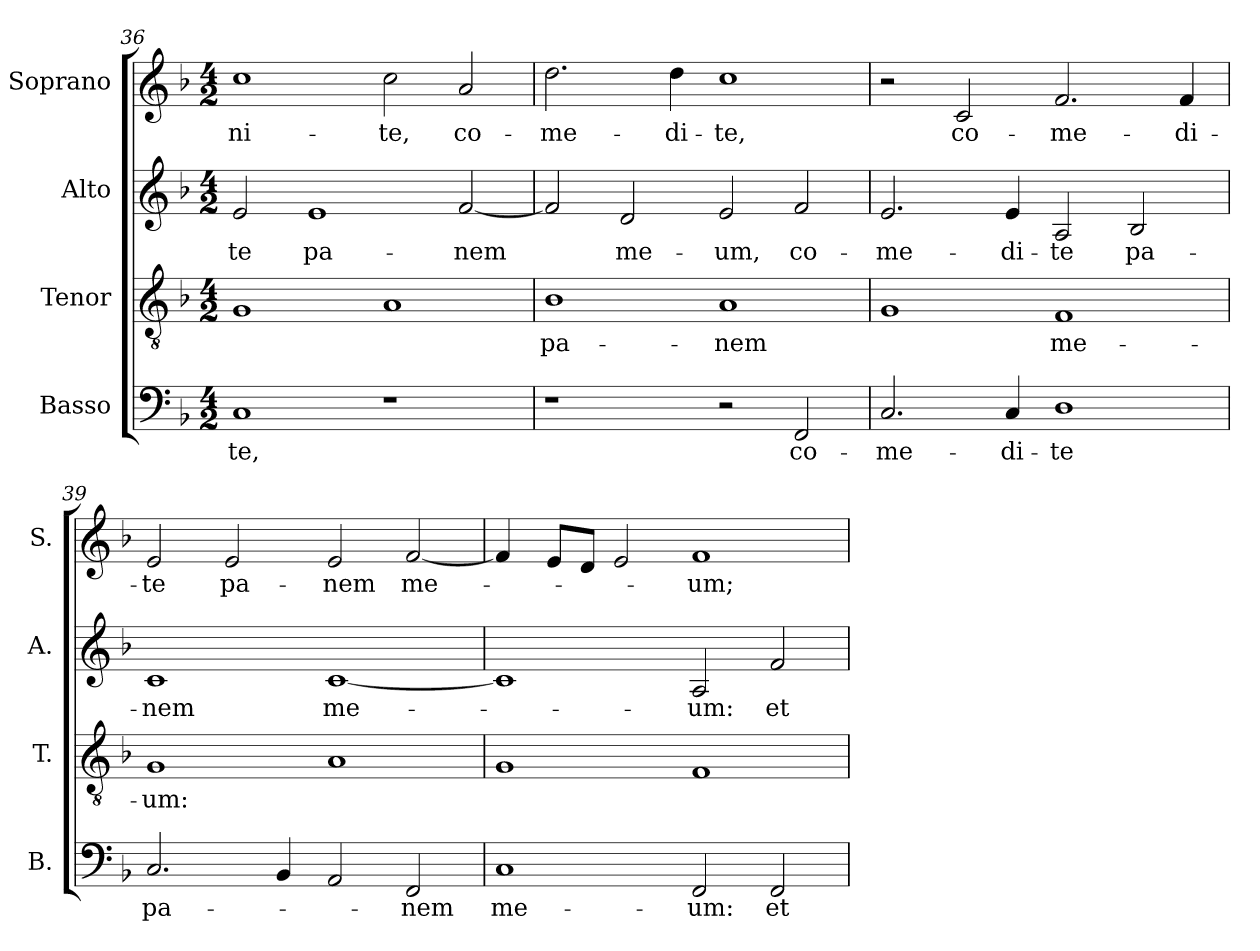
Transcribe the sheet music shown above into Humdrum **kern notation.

**kern	**text	**kern	**text	**kern	**text	**kern	**text
*part4	*part4	*part3	*part3	*part2	*part2	*part1	*part1
*staff4	*staff4	*staff3	*staff3	*staff2	*staff2	*staff1	*staff1
*I"Basso	*	*I"Tenor	*	*I"Alto	*	*I"Soprano	*
*I'B.	*	*I'T.	*	*I'A.	*	*I'S.	*
*clefF4	*	*clefGv2	*	*clefG2	*	*clefG2	*
*	*	*ITrd7c12	*	*	*	*	*
*k[b-]	*	*k[b-]	*	*k[b-]	*	*k[b-]	*
*F:	*	*F:	*	*F:	*	*F:	*
*M4/2	*	*M4/2	*	*M4/2	*	*M4/2	*
=36	=36	=36	=36	=36	=36	=36	=36
!	!LO:LY:b:color=#000000	!	!	!	!	!	!
!	!	!	!	!	!LO:LY:b:color=#000000	!	!
!	!	!	!	!	!	!	!LO:LY:b:color=#000000
1Ci	-te,	1GGi	.	2ei/	-te	1cci	-ni-
!	!	!	!	!	!LO:LY:b:color=#000000	!	!
.	.	.	.	1ei	pa-	.	.
!	!	!	!	!	!	!	!LO:LY:b:color=#000000
1r	.	1AAi	.	.	.	2cci\	-te,
!	!	!	!	!	!LO:LY:b:color=#000000	!	!
!	!	!	!	!	!	!	!LO:LY:b:color=#000000
.	.	.	.	[2fi/	-nem	2ai/	co-
=37	=37	=37	=37	=37	=37	=37	=37
!	!	!	!LO:LY:b:color=#000000	!	!	!	!
!	!	!	!	!	!	!	!LO:LY:b:color=#000000
1r	.	1BB-i	pa-	2fi/]	.	2.ddi\	-me-
!	!	!	!	!	!LO:LY:b:color=#000000	!	!
.	.	.	.	2di/	me-	.	.
!	!	!	!	!	!	!	!LO:LY:b:color=#000000
.	.	.	.	.	.	4ddi\	-di-
!	!	!	!LO:LY:b:color=#000000	!	!	!	!
!	!	!	!	!	!LO:LY:b:color=#000000	!	!
!	!	!	!	!	!	!	!LO:LY:b:color=#000000
2r	.	1AAi	-nem	2ei/	-um,	1cci	-te,
!	!LO:LY:b:color=#000000	!	!	!	!	!	!
!	!	!	!	!	!LO:LY:b:color=#000000	!	!
2FFi/	co-	.	.	2fi/	co-	.	.
!!LO:LB:g=z
=38	=38	=38	=38	=38	=38	=38	=38
!	!LO:LY:b:color=#000000	!	!	!	!	!	!
!	!	!	!	!	!LO:LY:b:color=#000000	!	!
2.Ci/	-me-	1GGi	.	2.ei/	-me-	2r	.
!	!	!	!	!	!	!	!LO:LY:b:color=#000000
.	.	.	.	.	.	2ci/	co-
!	!LO:LY:b:color=#000000	!	!	!	!	!	!
!	!	!	!	!	!LO:LY:b:color=#000000	!	!
4Ci/	-di-	.	.	4ei/	-di-	.	.
!	!LO:LY:b:color=#000000	!	!	!	!	!	!
!	!	!	!LO:LY:b:color=#000000	!	!	!	!
!	!	!	!	!	!LO:LY:b:color=#000000	!	!
!	!	!	!	!	!	!	!LO:LY:b:color=#000000
1Di	-te	1FFi	me-	2Ai/	-te	2.fi/	-me-
!	!	!	!	!	!LO:LY:b:color=#000000	!	!
.	.	.	.	2B-i/	pa-	.	.
!	!	!	!	!	!	!	!LO:LY:b:color=#000000
.	.	.	.	.	.	4fi/	-di-
=39	=39	=39	=39	=39	=39	=39	=39
!	!LO:LY:b:color=#000000	!	!	!	!	!	!
!	!	!	!LO:LY:b:color=#000000	!	!	!	!
!	!	!	!	!	!LO:LY:b:color=#000000	!	!
!	!	!	!	!	!	!	!LO:LY:b:color=#000000
2.Ci/	pa-	1GGi	-um:	1ci	-nem	2ei/	-te
!	!	!	!	!	!	!	!LO:LY:b:color=#000000
.	.	.	.	.	.	2ei/	pa-
4BB-i/	.	.	.	.	.	.	.
!	!	!	!	!	!LO:LY:b:color=#000000	!	!
!	!	!	!	!	!	!	!LO:LY:b:color=#000000
2AAi/	.	1AAi	.	[1ci	me-	2ei/	-nem
!	!LO:LY:b:color=#000000	!	!	!	!	!	!
!	!	!	!	!	!	!	!LO:LY:b:color=#000000
2FFi/	-nem	.	.	.	.	[2fi/	me-
=40	=40	=40	=40	=40	=40	=40	=40
!	!LO:LY:b:color=#000000	!	!	!	!	!	!
1Ci	me-	1GGi	.	1ci]	.	4fi/]	.
.	.	.	.	.	.	8ei/L	.
.	.	.	.	.	.	8di/J	.
.	.	.	.	.	.	2ei/	.
!	!LO:LY:b:color=#000000	!	!	!	!	!	!
!	!	!	!	!	!LO:LY:b:color=#000000	!	!
!	!	!	!	!	!	!	!LO:LY:b:color=#000000
2FFi/	-um:	1FFi	.	2Ai/	-um:	1fi	-um;
!	!LO:LY:b:color=#000000	!	!	!	!	!	!
!	!	!	!	!	!LO:LY:b:color=#000000	!	!
2FFi/	et	.	.	2fi/	et	.	.
=	=	=	=	=	=	=	=
*-	*-	*-	*-	*-	*-	*-	*-
